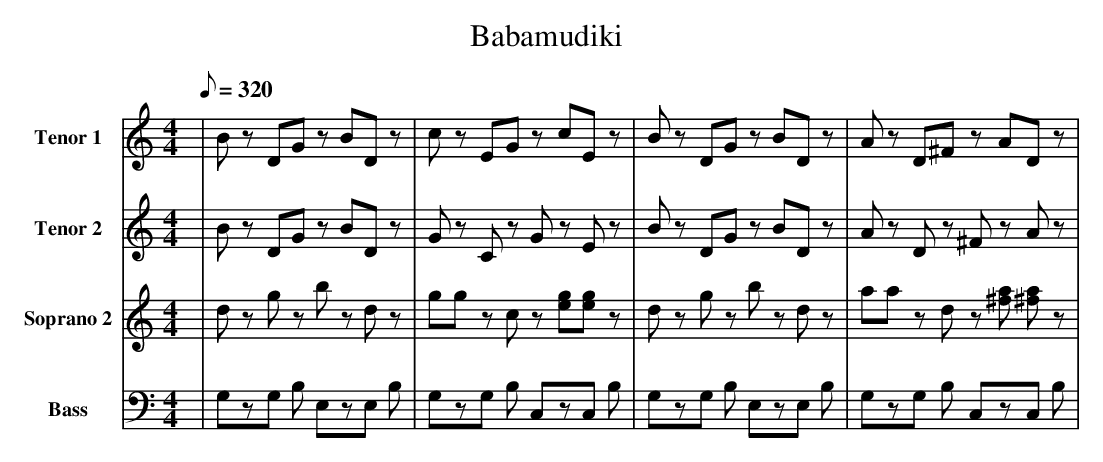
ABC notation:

X:1
T:Babamudiki
M:4/4
L:1/8
Q:1/8=320
K:C
V:1 name="Tenor 1"
|Bz DG z BD z| cz EG  z cE z| Bz DG z BD z| Az D^F z AD z|
V:2 name="Tenor 2"
|Bz DG z BD z| Gz Cz Gz Ez| Bz DG z BD z| Az Dz ^Fz Az|
V:3 name="Soprano 2"
|dz gz bz dz|gg zc z[eg][eg]z|dz gz bz dz|aa zd z[^fa] [^fa]z|
V:4 name="Bass"
|G,zG, B, E,zE, B,| G,zG, B, C,zC, B,| G,zG, B, E,zE, B,| G,zG, B, C,zC, B,|
